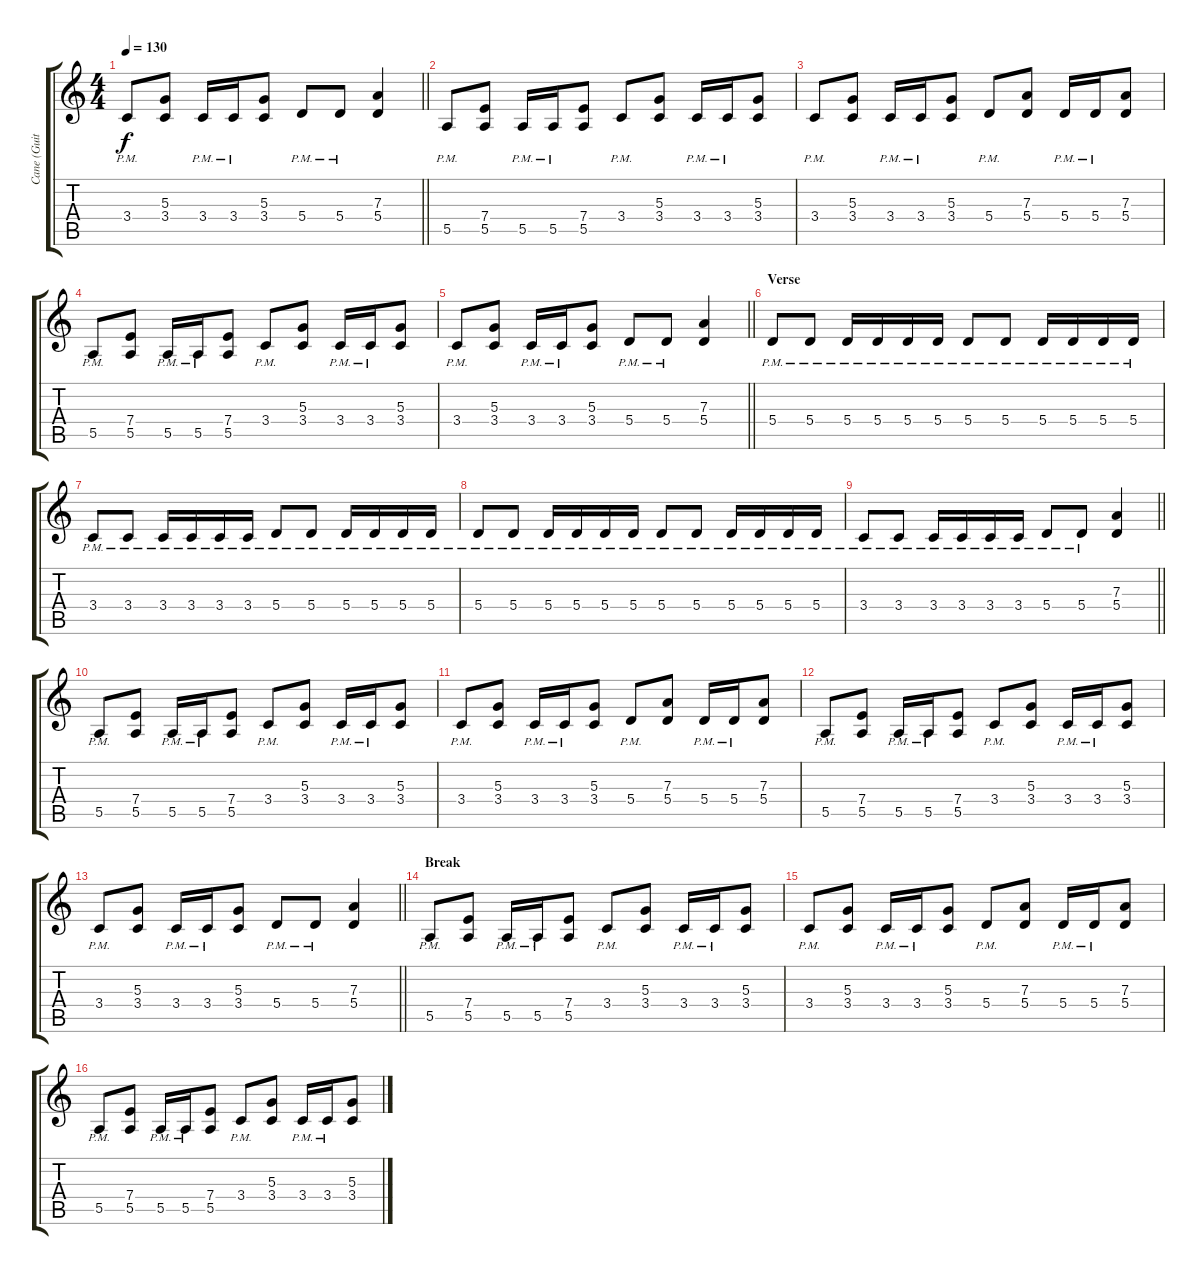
\track ("Cane (Guitar)" "Cane (Guit") {instrument distortionguitar}
\staff {score tabs}
\tuning (B3 Gb3 D3 A2 E2 B1) {hide}
\ts (4 4)
\tempo 130
\clef g2
\barLineRight lightlight
\ks c
3.4{pm}.8{dy f} (5.3 3.4).8 3.4{pm}.16 3.4{pm}.16 (5.3 3.4).8 5.4{pm}.8 5.4{pm}.8 (7.3 5.4).4 |
\section ("" "")
5.5{pm}.8 (7.4 5.5).8 5.5{pm}.16 5.5{pm}.16 (7.4 5.5).8 3.4{pm}.8 (5.3 3.4).8 3.4{pm}.16 3.4{pm}.16 (5.3 3.4).8 |
3.4{pm}.8 (5.3 3.4).8 3.4{pm}.16 3.4{pm}.16 (5.3 3.4).8 5.4{pm}.8 (7.3 5.4).8 5.4{pm}.16 5.4{pm}.16 (7.3 5.4).8 |
5.5{pm}.8 (7.4 5.5).8 5.5{pm}.16 5.5{pm}.16 (7.4 5.5).8 3.4{pm}.8 (5.3 3.4).8 3.4{pm}.16 3.4{pm}.16 (5.3 3.4).8 |
\barLineRight lightlight
3.4{pm}.8 (5.3 3.4).8 3.4{pm}.16 3.4{pm}.16 (5.3 3.4).8 5.4{pm}.8 5.4{pm}.8 (7.3 5.4).4 |
\section ("" "Verse")
5.4{pm}.8 5.4{pm}.8 5.4{pm}.16 5.4{pm}.16 5.4{pm}.16 5.4{pm}.16 5.4{pm}.8 5.4{pm}.8 5.4{pm}.16 5.4{pm}.16 5.4{pm}.16 5.4{pm}.16 |
3.4{pm}.8 3.4{pm}.8 3.4{pm}.16 3.4{pm}.16 3.4{pm}.16 3.4{pm}.16 5.4{pm}.8 5.4{pm}.8 5.4{pm}.16 5.4{pm}.16 5.4{pm}.16 5.4{pm}.16 |
5.4{pm}.8 5.4{pm}.8 5.4{pm}.16 5.4{pm}.16 5.4{pm}.16 5.4{pm}.16 5.4{pm}.8 5.4{pm}.8 5.4{pm}.16 5.4{pm}.16 5.4{pm}.16 5.4{pm}.16 |
\barLineRight lightlight
3.4{pm}.8 3.4{pm}.8 3.4{pm}.16 3.4{pm}.16 3.4{pm}.16 3.4{pm}.16 5.4{pm}.8 5.4{pm}.8 (7.3 5.4).4 |
\section ("" "")
5.5{pm}.8 (7.4 5.5).8 5.5{pm}.16 5.5{pm}.16 (7.4 5.5).8 3.4{pm}.8 (5.3 3.4).8 3.4{pm}.16 3.4{pm}.16 (5.3 3.4).8 |
3.4{pm}.8 (5.3 3.4).8 3.4{pm}.16 3.4{pm}.16 (5.3 3.4).8 5.4{pm}.8 (7.3 5.4).8 5.4{pm}.16 5.4{pm}.16 (7.3 5.4).8 |
5.5{pm}.8 (7.4 5.5).8 5.5{pm}.16 5.5{pm}.16 (7.4 5.5).8 3.4{pm}.8 (5.3 3.4).8 3.4{pm}.16 3.4{pm}.16 (5.3 3.4).8 |
\barLineRight lightlight
3.4{pm}.8 (5.3 3.4).8 3.4{pm}.16 3.4{pm}.16 (5.3 3.4).8 5.4{pm}.8 5.4{pm}.8 (7.3 5.4).4 |
\section ("" "Break")
5.5{pm}.8 (7.4 5.5).8 5.5{pm}.16 5.5{pm}.16 (7.4 5.5).8 3.4{pm}.8 (5.3 3.4).8 3.4{pm}.16 3.4{pm}.16 (5.3 3.4).8 |
3.4{pm}.8 (5.3 3.4).8 3.4{pm}.16 3.4{pm}.16 (5.3 3.4).8 5.4{pm}.8 (7.3 5.4).8 5.4{pm}.16 5.4{pm}.16 (7.3 5.4).8 |
5.5{pm}.8 (7.4 5.5).8 5.5{pm}.16 5.5{pm}.16 (7.4 5.5).8 3.4{pm}.8 (5.3 3.4).8 3.4{pm}.16 3.4{pm}.16 (5.3 3.4).8
